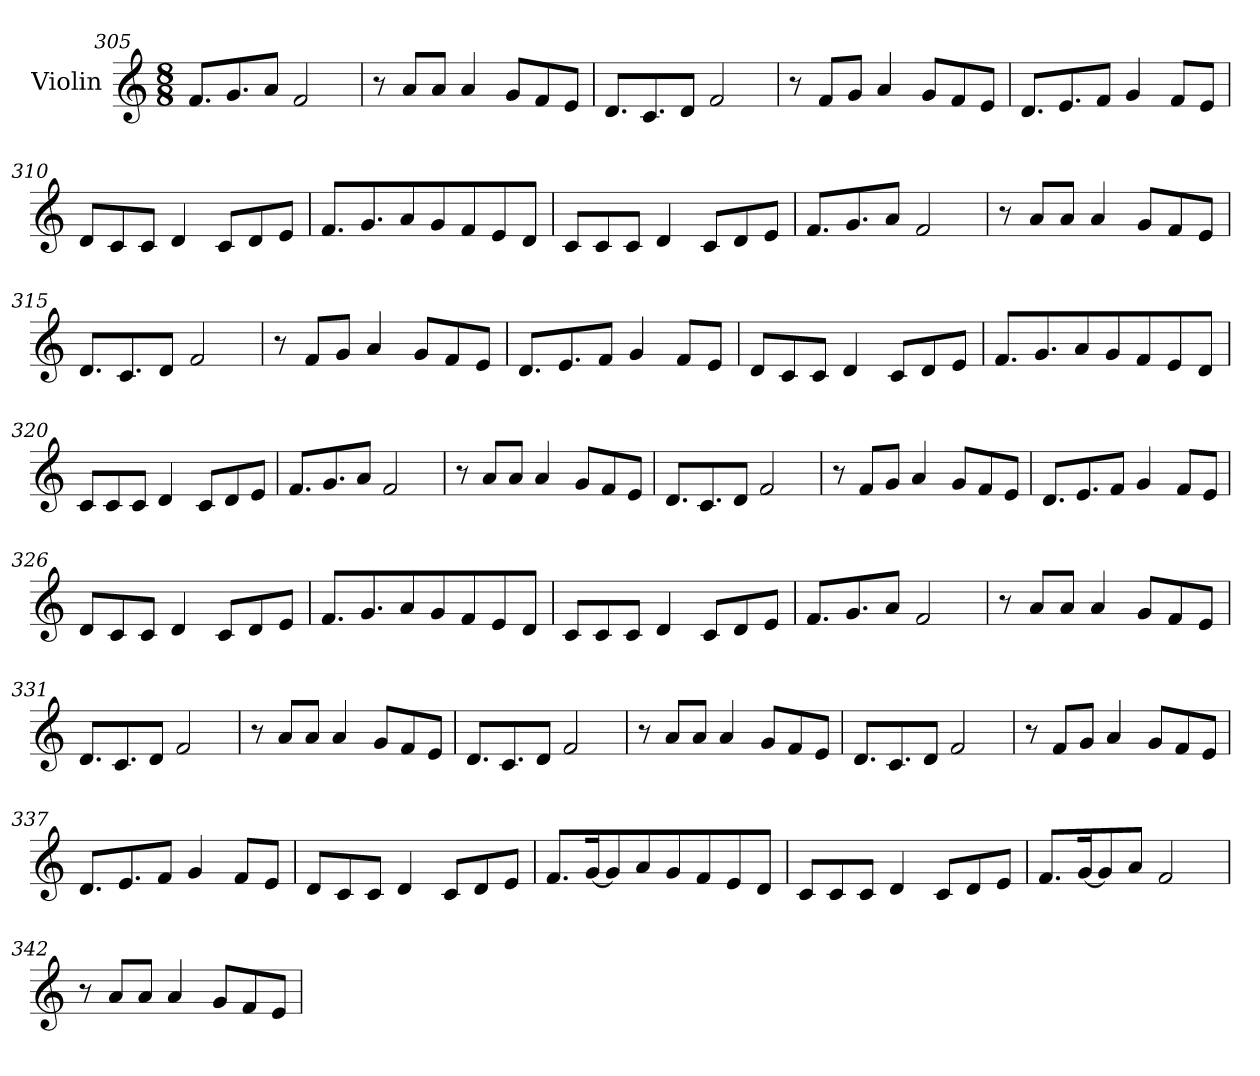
**kern
*part1
*staff1
*I"Violin
!!LO:LB:g=z
*clefG2
*k[]
*M8/8
=305
8.f/L
8.g/
8a/J
2f/
=306
8r
8a/L
8a/J
4a/
8g/L
8f/
8e/J
=307
8.d/L
8.c/
8d/J
2f/
=308
8r
8f/L
8g/J
4a/
8g/L
8f/
8e/J
=309
8.d/L
8.e/
8f/J
4g/
8f/L
8e/J
!!LO:LB:g=z
=310
8d/L
8c/
8c/J
4d/
8c/L
8d/
8e/J
=311
8.f/L
8.g/
8a/
8g/
8f/
8e/
8d/J
=312
8c/L
8c/
8c/J
4d/
8c/L
8d/
8e/J
=313
8.f/L
8.g/
8a/J
2f/
!!LO:LB:g=z
=314
8r
8a/L
8a/J
4a/
8g/L
8f/
8e/J
=315
8.d/L
8.c/
8d/J
2f/
=316
8r
8f/L
8g/J
4a/
8g/L
8f/
8e/J
=317
8.d/L
8.e/
8f/J
4g/
8f/L
8e/J
!!LO:LB:g=z
=318
8d/L
8c/
8c/J
4d/
8c/L
8d/
8e/J
=319
8.f/L
8.g/
8a/
8g/
8f/
8e/
8d/J
=320
8c/L
8c/
8c/J
4d/
8c/L
8d/
8e/J
=321
8.f/L
8.g/
8a/J
2f/
!!LO:LB:g=z
=322
8r
8a/L
8a/J
4a/
8g/L
8f/
8e/J
=323
8.d/L
8.c/
8d/J
2f/
=324
8r
8f/L
8g/J
4a/
8g/L
8f/
8e/J
=325
8.d/L
8.e/
8f/J
4g/
8f/L
8e/J
!!LO:LB:g=z
=326
8d/L
8c/
8c/J
4d/
8c/L
8d/
8e/J
=327
8.f/L
8.g/
8a/
8g/
8f/
8e/
8d/J
=328
8c/L
8c/
8c/J
4d/
8c/L
8d/
8e/J
=329
8.f/L
8.g/
8a/J
2f/
!!LO:PB:g=z
=330
8r
8a/L
8a/J
4a/
8g/L
8f/
8e/J
=331
8.d/L
8.c/
8d/J
2f/
=332
8r
8a/L
8a/J
4a/
8g/L
8f/
8e/J
=333
8.d/L
8.c/
8d/J
2f/
=334
8r
8a/L
8a/J
4a/
8g/L
8f/
8e/J
!!LO:LB:g=z
=335
8.d/L
8.c/
8d/J
2f/
=336
8r
8f/L
8g/J
4a/
8g/L
8f/
8e/J
=337
8.d/L
8.e/
8f/J
4g/
8f/L
8e/J
=338
8d/L
8c/
8c/J
4d/
8c/L
8d/
8e/J
!!LO:LB:g=z
=339
8.f/L
[16g/K
8g/]
8a/
8g/
8f/
8e/
8d/J
=340
8c/L
8c/
8c/J
4d/
8c/L
8d/
8e/J
=341
8.f/L
[16g/K
8g/]
8a/J
2f/
=342
8r
8a/L
8a/J
4a/
8g/L
8f/
8e/J
=
*-
